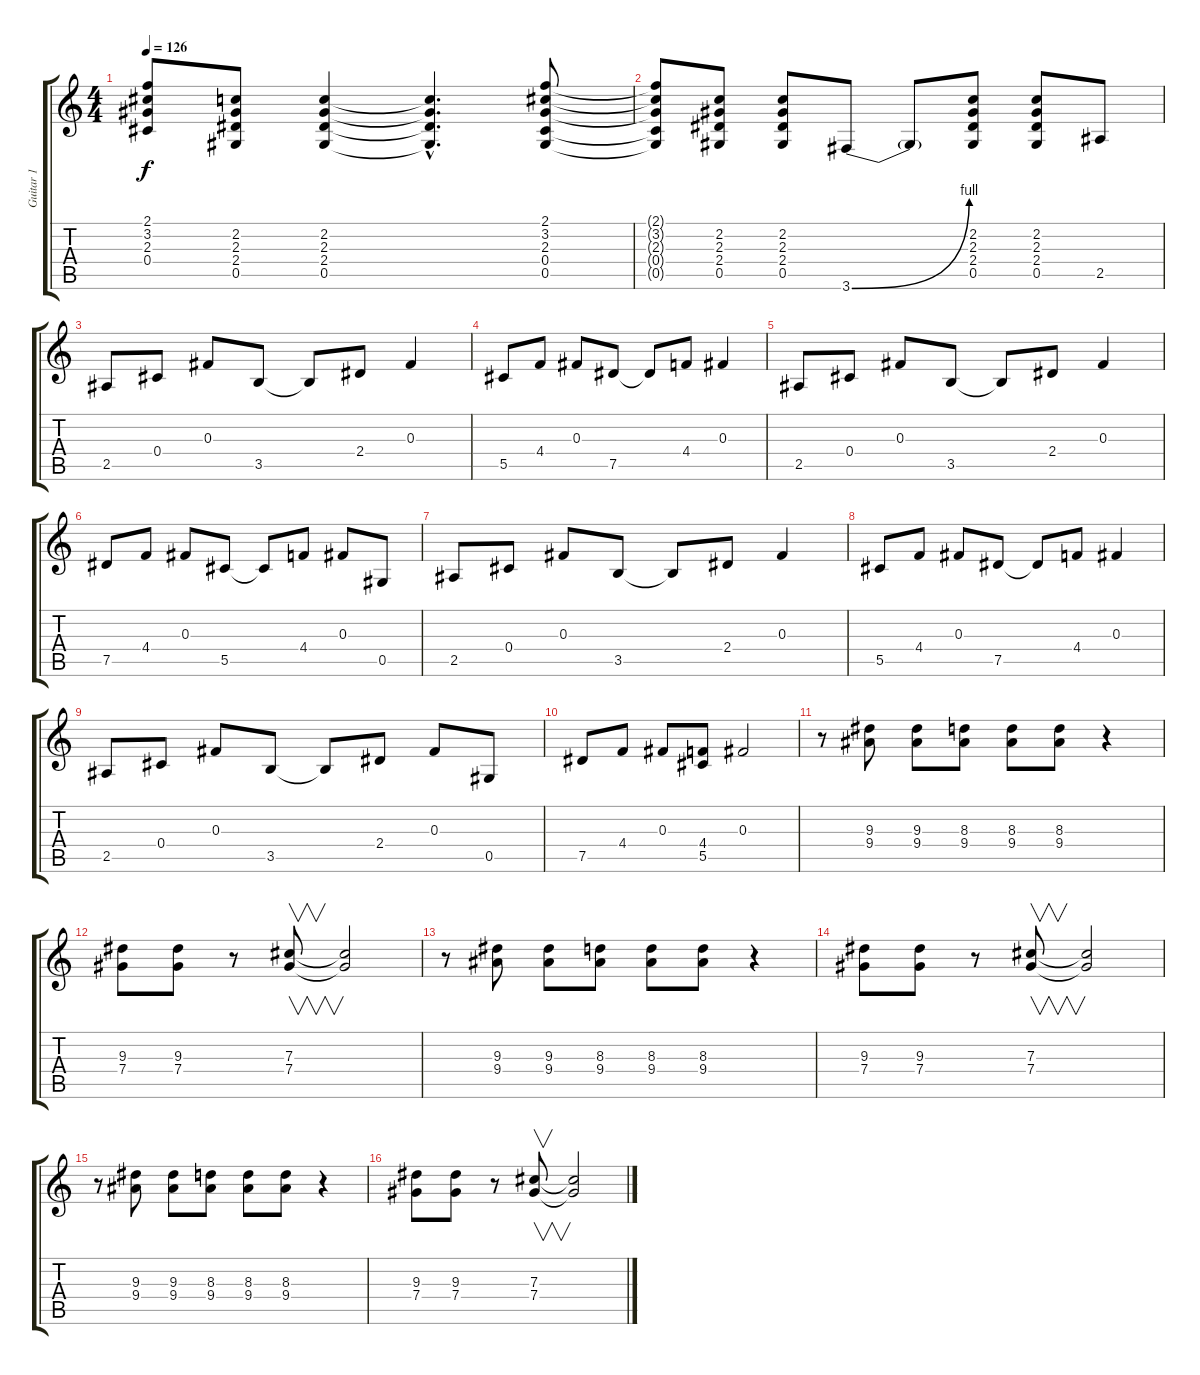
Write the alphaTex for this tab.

\track ("Guitar 1" "Guitar 1") {instrument distortionguitar}
\staff {score tabs}
\tuning (Eb4 Bb3 Gb3 Db3 Ab2 Eb2) {hide}
\ts (4 4)
\tempo 126
\clef g2
\ks c
(2.1{t} 3.2{t} 2.3{t} 0.4{t}).8{dy f} (2.2 2.3 2.4 0.5).8 (2.2 2.3 2.4 0.5).4 (2.2{hac t} 2.3{hac t} 2.4{hac t} 0.5{hac t}).4{d} (2.1 3.2 2.3 0.4 0.5).8 |
(2.1{t} 3.2{t} 2.3{t} 0.4{t} 0.5{t}).8 (2.2 2.3 2.4 0.5).8 (2.2 2.3 2.4 0.5).8 3.6{be (bend 0 0 60 4)}.8 3.6{t}.8 (2.2 2.3 2.4 0.5).8 (2.2 2.3 2.4 0.5).8 2.5.8 |
2.5.8 0.4.8 0.3.8 3.5.8 3.5{t}.8 2.4.8 0.3.4 |
5.5.8 4.4.8 0.3.8 7.5.8 7.5{t}.8 4.4.8 0.3.4 |
2.5.8 0.4.8 0.3.8 3.5.8 3.5{t}.8 2.4.8 0.3.4 |
7.5.8 4.4.8 0.3.8 5.5.8 5.5{t}.8 4.4.8 0.3.8 0.5.8 |
2.5.8 0.4.8 0.3.8 3.5.8 3.5{t}.8 2.4.8 0.3.4 |
5.5.8 4.4.8 0.3.8 7.5.8 7.5{t}.8 4.4.8 0.3.4 |
2.5.8 0.4.8 0.3.8 3.5.8 3.5{t}.8 2.4.8 0.3.8 0.5.8 |
7.5.8 4.4.8 0.3.8 (4.4 5.5).8 0.3.2 |
r.8 (9.3 9.4).8 (9.3 9.4).8 (8.3 9.4).8 (8.3 9.4).8 (8.3 9.4).8 r.4 |
(9.3 7.4).8 (9.3 7.4).8 r.8 (7.3 7.4).8{v} (7.3{t} 7.4{t}).2 |
r.8 (9.3 9.4).8 (9.3 9.4).8 (8.3 9.4).8 (8.3 9.4).8 (8.3 9.4).8 r.4 |
(9.3 7.4).8 (9.3 7.4).8 r.8 (7.3 7.4).8{v} (7.3{t} 7.4{t}).2 |
r.8 (9.3 9.4).8 (9.3 9.4).8 (8.3 9.4).8 (8.3 9.4).8 (8.3 9.4).8 r.4 |
(9.3 7.4).8 (9.3 7.4).8 r.8 (7.3 7.4).8{v} (7.3{t} 7.4{t}).2
